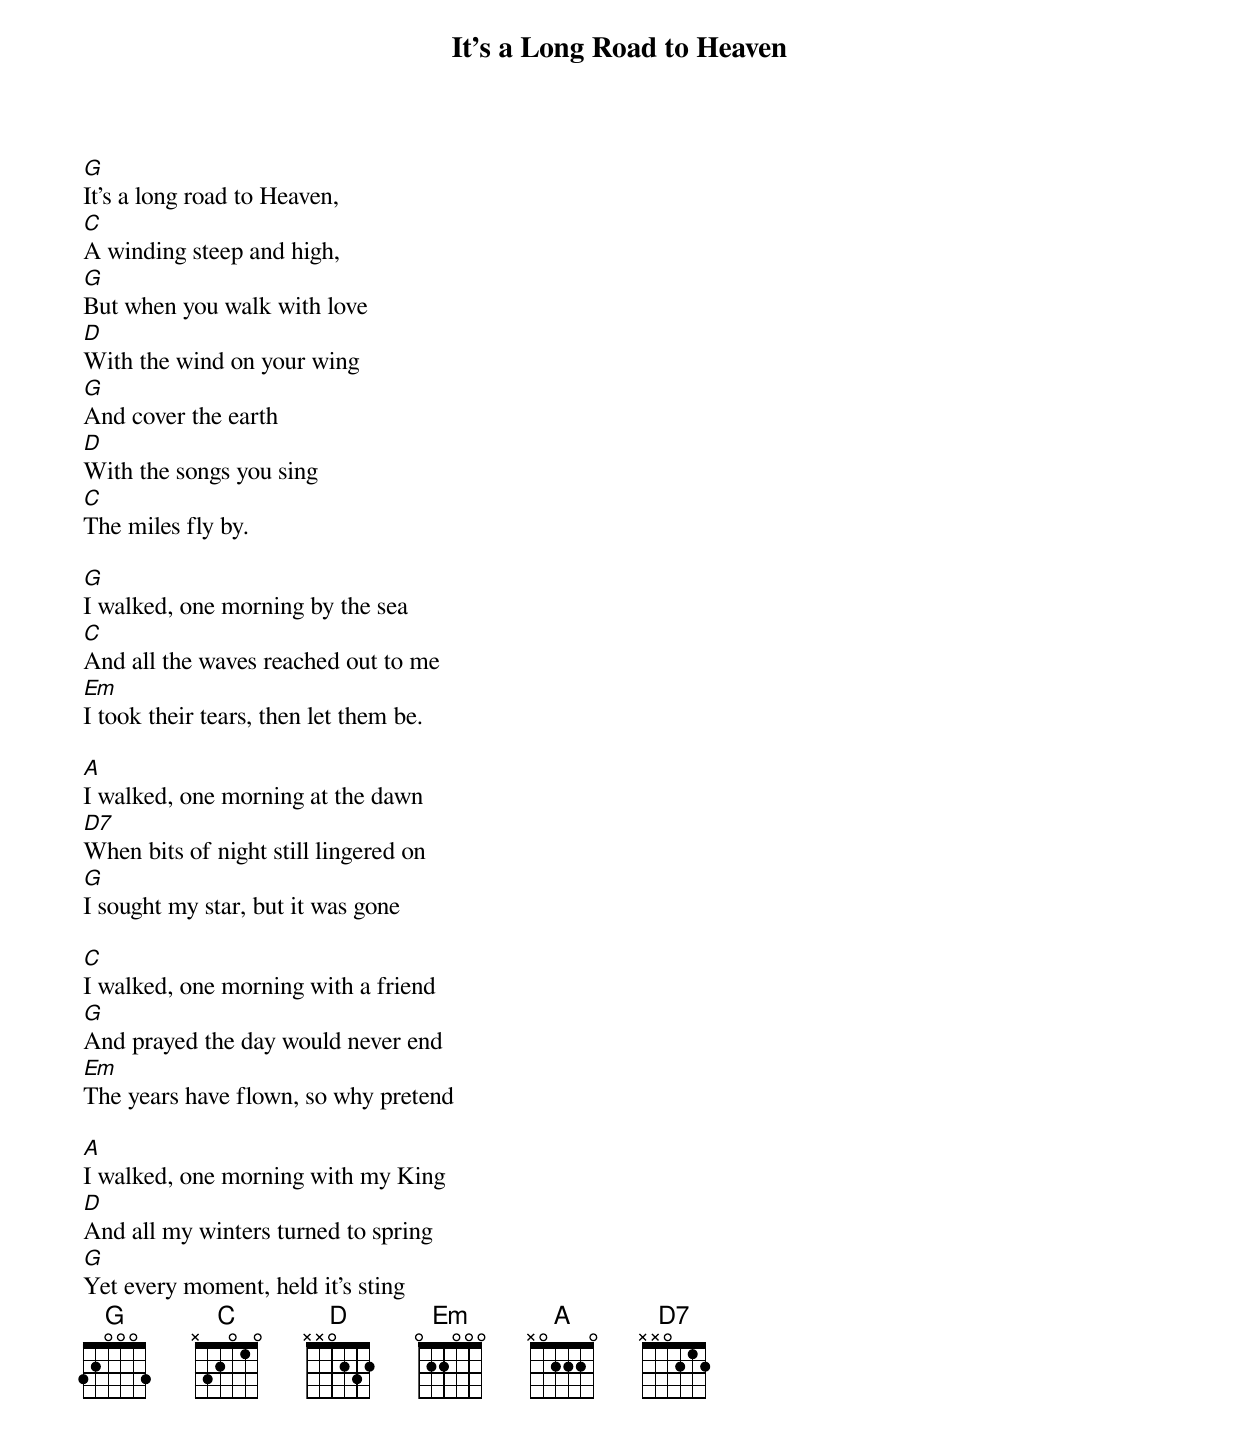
{title: It's a Long Road to Heaven}
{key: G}
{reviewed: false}

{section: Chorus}
[G]It's a long road to Heaven,
[C]A winding steep and high,
[G]But when you walk with love
[D]With the wind on your wing
[G]And cover the earth
[D]With the songs you sing
[C]The miles fly by.

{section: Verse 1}
[G]I walked, one morning by the sea
[C]And all the waves reached out to me
[Em]I took their tears, then let them be.

{{section: Verse 2}
[A]I walked, one morning at the dawn
[D7]When bits of night still lingered on
[G]I sought my star, but it was gone

{{section: Verse 3}
[C]I walked, one morning with a friend
[G]And prayed the day would never end
[Em]The years have flown, so why pretend

{{section: Verse 4}
[A]I walked, one morning with my King
[D]And all my winters turned to spring
[G]Yet every moment, held it's sting
